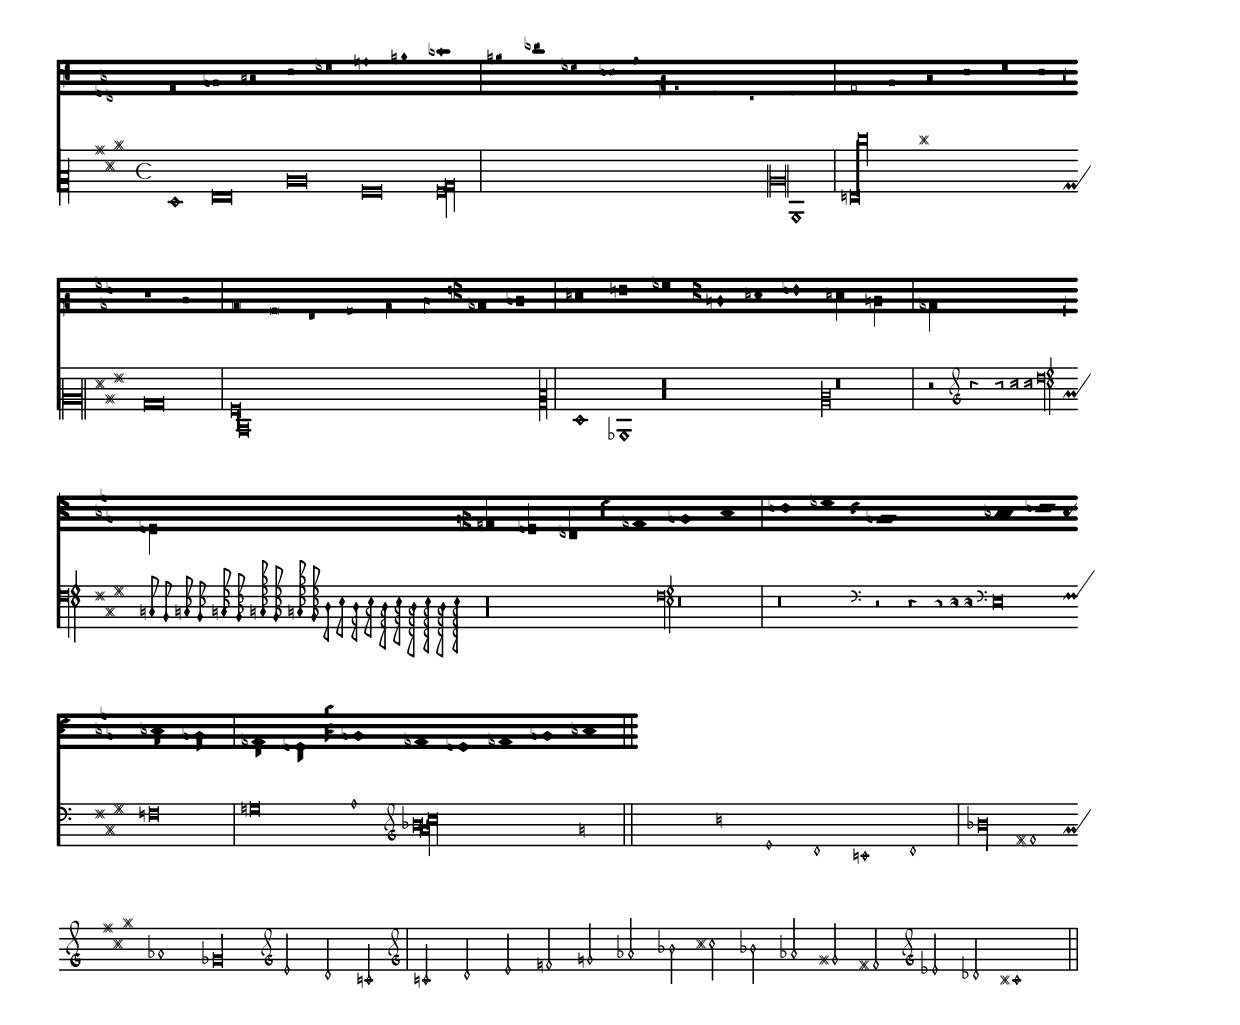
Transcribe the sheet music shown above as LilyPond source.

%% Do not edit this file; it is automatically
%% generated from LSR http://lsr.dsi.unimi.it
%% This file is in the public domain.
\version "2.13.29"

\header {
  lsrtags = "ancient-notation"

%% Translation of GIT committish: 0b55335aeca1de539bf1125b717e0c21bb6fa31b
  texidoces = "
Aquí se muestran muchos de (¿o quizá todos?) los símbolos que
están contemplados por la capacidad de LilyPond para la música
antigua.
"

  doctitlees = "Tipografía de música antigua"


%% Translation of GIT committish: 9a65042d49324f2e3dff18c4b0858def81232eea
  texidocfr ="
Voici comment graver la plupart, sinon tous les symboles que
LilyPond prend en charge en matière de musique ancienne.

"
  doctitlefr = "Gravure de musique ancienne"

  texidoc = "
Shown here are many (all?) of the symbols that are included in
LilyPond's support for ancient notation.



"
  doctitle = "Ancient fonts"
} % begin verbatim

upperStaff = \new VaticanaStaff = "upperStaff" <<
  \context VaticanaVoice <<
    \transpose c c {

      \override NoteHead #'style = #'vaticana.punctum
      \key es \major
      \clef "vaticana-fa2"
      c1 des e f ges

      \override NoteHead #'style = #'vaticana.inclinatum
      a! b ces'
      \bar "|"
      % \break % 1 (8*1)

      \override NoteHead #'style = #'vaticana.quilisma
      b! des'! ges! fes!
      \breathe
      \clef "vaticana-fa1"
      \override NoteHead #'style = #'vaticana.plica
      es d
      \override NoteHead #'style = #'vaticana.reverse.plica
      c d
      \bar "|"
      % \break %2 (8*1)

      \override NoteHead #'style = #'vaticana.punctum.cavum
      es f
      \override NoteHead #'style = #'vaticana.lpes
      g as
      \override NoteHead #'style = #'vaticana.upes
      bes as
      \override NoteHead #'style = #'vaticana.vupes
      g f
      \override NoteHead #'style = #'vaticana.linea.punctum
      \once \override Staff.BarLine #'bar-size = #2.0 \bar "|"
      % \break % 3 (8*1)

      es d
      \override NoteHead #'style = #'vaticana.epiphonus
      c d
      \override NoteHead #'style = #'vaticana.cephalicus
      es f

      \override Staff.KeySignature #'glyph-name-alist = #alteration-medicaea-glyph-name-alist
      \override Staff.Accidental #'glyph-name-alist = #alteration-medicaea-glyph-name-alist
      \override Staff.Custos #'style = #'medicaea
      \override NoteHead #'style = #'medicaea.punctum
      \clef "medicaea-fa2"
      ces des
      \bar "|"
      % \break % 4 (8*1)

      e! f! ges
      \clef "medicaea-do2"
      \override NoteHead #'style = #'medicaea.inclinatum
      a! b! ces'
      \override NoteHead #'style = #'medicaea.virga
      b! a!
      \bar "|"
      % \break % 5 (8*1)

      ges fes
      \clef "medicaea-fa1"
      \override NoteHead #'style = #'medicaea.rvirga
      e des ces

      \override Staff.KeySignature #'glyph-name-alist = #alteration-hufnagel-glyph-name-alist
      \override Staff.Accidental #'glyph-name-alist = #alteration-hufnagel-glyph-name-alist
      \override Staff.Custos #'style = #'hufnagel
      \override NoteHead #'style = #'hufnagel.punctum
      \clef "hufnagel-fa2"
      ces des es
      \bar "|"
      % \break % 6 (8*1)

      fes ges
      \clef "hufnagel-do2"
      \override NoteHead #'style = #'hufnagel.lpes
      as! bes! ces'
      \override NoteHead #'style = #'hufnagel.virga
      bes! as!
      \bar "|"
      % \break % 7 (8*1)

      ges! fes!
      \clef "hufnagel-do-fa"
      \override NoteHead #'style = #'hufnagel.punctum
      es! des ces des! es! fes!
      \bar "||"
      % \break % 8 (8*1)

      s32*1
      % \break % 12 (32*1)
    }
  >>
>>

lowerStaff = \new MensuralStaff = "lowerStaff" <<
  \context MensuralVoice <<
    \transpose c c {

      \key a \major
      cis'1 d'\breve gis'\breve e'\breve \[ e'\longa fis'\longa \]
      \set Staff.forceClef = ##t
      \clef "neomensural-c2"
      cis1
      \bar "|"
      % \break % 2 (16*1)

      \[ g\breve dis''\longa \]
      b\breve \[ a\longa d\longa \]
      \clef "petrucci-c2"
      % \break % 4 (16*1)

      fis1 ces1
      \clef "petrucci-c2"
      r\longa
      \set Staff.forceClef = ##t
      \clef "mensural-c2"
      r\breve
      \bar "|"
      % \break % 5 (8*1)

      r2
      \clef "mensural-g"
      r4 r8 r16 r16
      \override NoteHead #'style = #'mensural
      \override Rest #'style = #'mensural
      \clef "petrucci-f"
      c8 b, c16 b, c32 b, c64 b, c64 b,
      d8 e d16 e d32 e d64 e d64 e
      r\longa
      \set Staff.forceClef = ##t
      \clef "petrucci-f"
      r\breve
      \bar "|"
      % \break % 6 (8*1)

      r\breve
      \clef "mensural-f"
      r2 r4 r8 r16 r16

      \set Staff.forceClef = ##t
      \clef "mensural-f"
      e\breve f g a1
      \clef "mensural-g"
      % \break % 7 (8*1)

      \[ bes'!\longa a'!\longa c''!\longa \]
      e'1 d' c' d' \bar "|"
      \bar "|"
      % \break % 9 (16*1)

      bes'!\longa fis'!1 as'!1 ges'!\longa % lig
      \set Staff.forceClef = ##t
      \clef "mensural-g"
      e'2 d' c' \bar "|"
      % \break % 11 (16*1)

      \set Staff.forceClef = ##t
      \clef "petrucci-g"
      c'2 d' e' f'
      \clef "petrucci-g"
      g' as'! bes'! cis''!
      bes'! as'! gis'! fis'!
      \set Staff.forceClef = ##t
      \clef "mensural-g"
      es'! des'! cis'!1 \bar "||"
      % \break % 12 (8*1)
    }
  >>
>>

\paper {
  line-thickness = #(/ staff-space 5.0)
}

\score {
  <<
    \upperStaff
    \lowerStaff
  >>
  \layout {
    indent = 0.0
    line-width = 17.25\cm
    \context {
      \Score
      timing = ##f
    }
    \context {
      \MensuralVoice
      \override NoteHead #'style = #'neomensural
      \override Rest #'style = #'neomensural
      \override Stem #'flag-style = #'mensural
      \override Stem #'thickness = #1.0
    }
    \context {
      \MensuralStaff
      \revert  BarLine #'transparent
      \override KeySignature #'glyph-name-alist = #alteration-mensural-glyph-name-alist
      clefGlyph = #"clefs.petrucci.c2"
    }
    \context {
      \VaticanaStaff
      \revert  BarLine #'transparent
      \override StaffSymbol #'thickness = #2.0
      \override KeySignature #'glyph-name-alist = #alteration-vaticana-glyph-name-alist
      \override Custos #'neutral-position = #4
    }
  }
}

